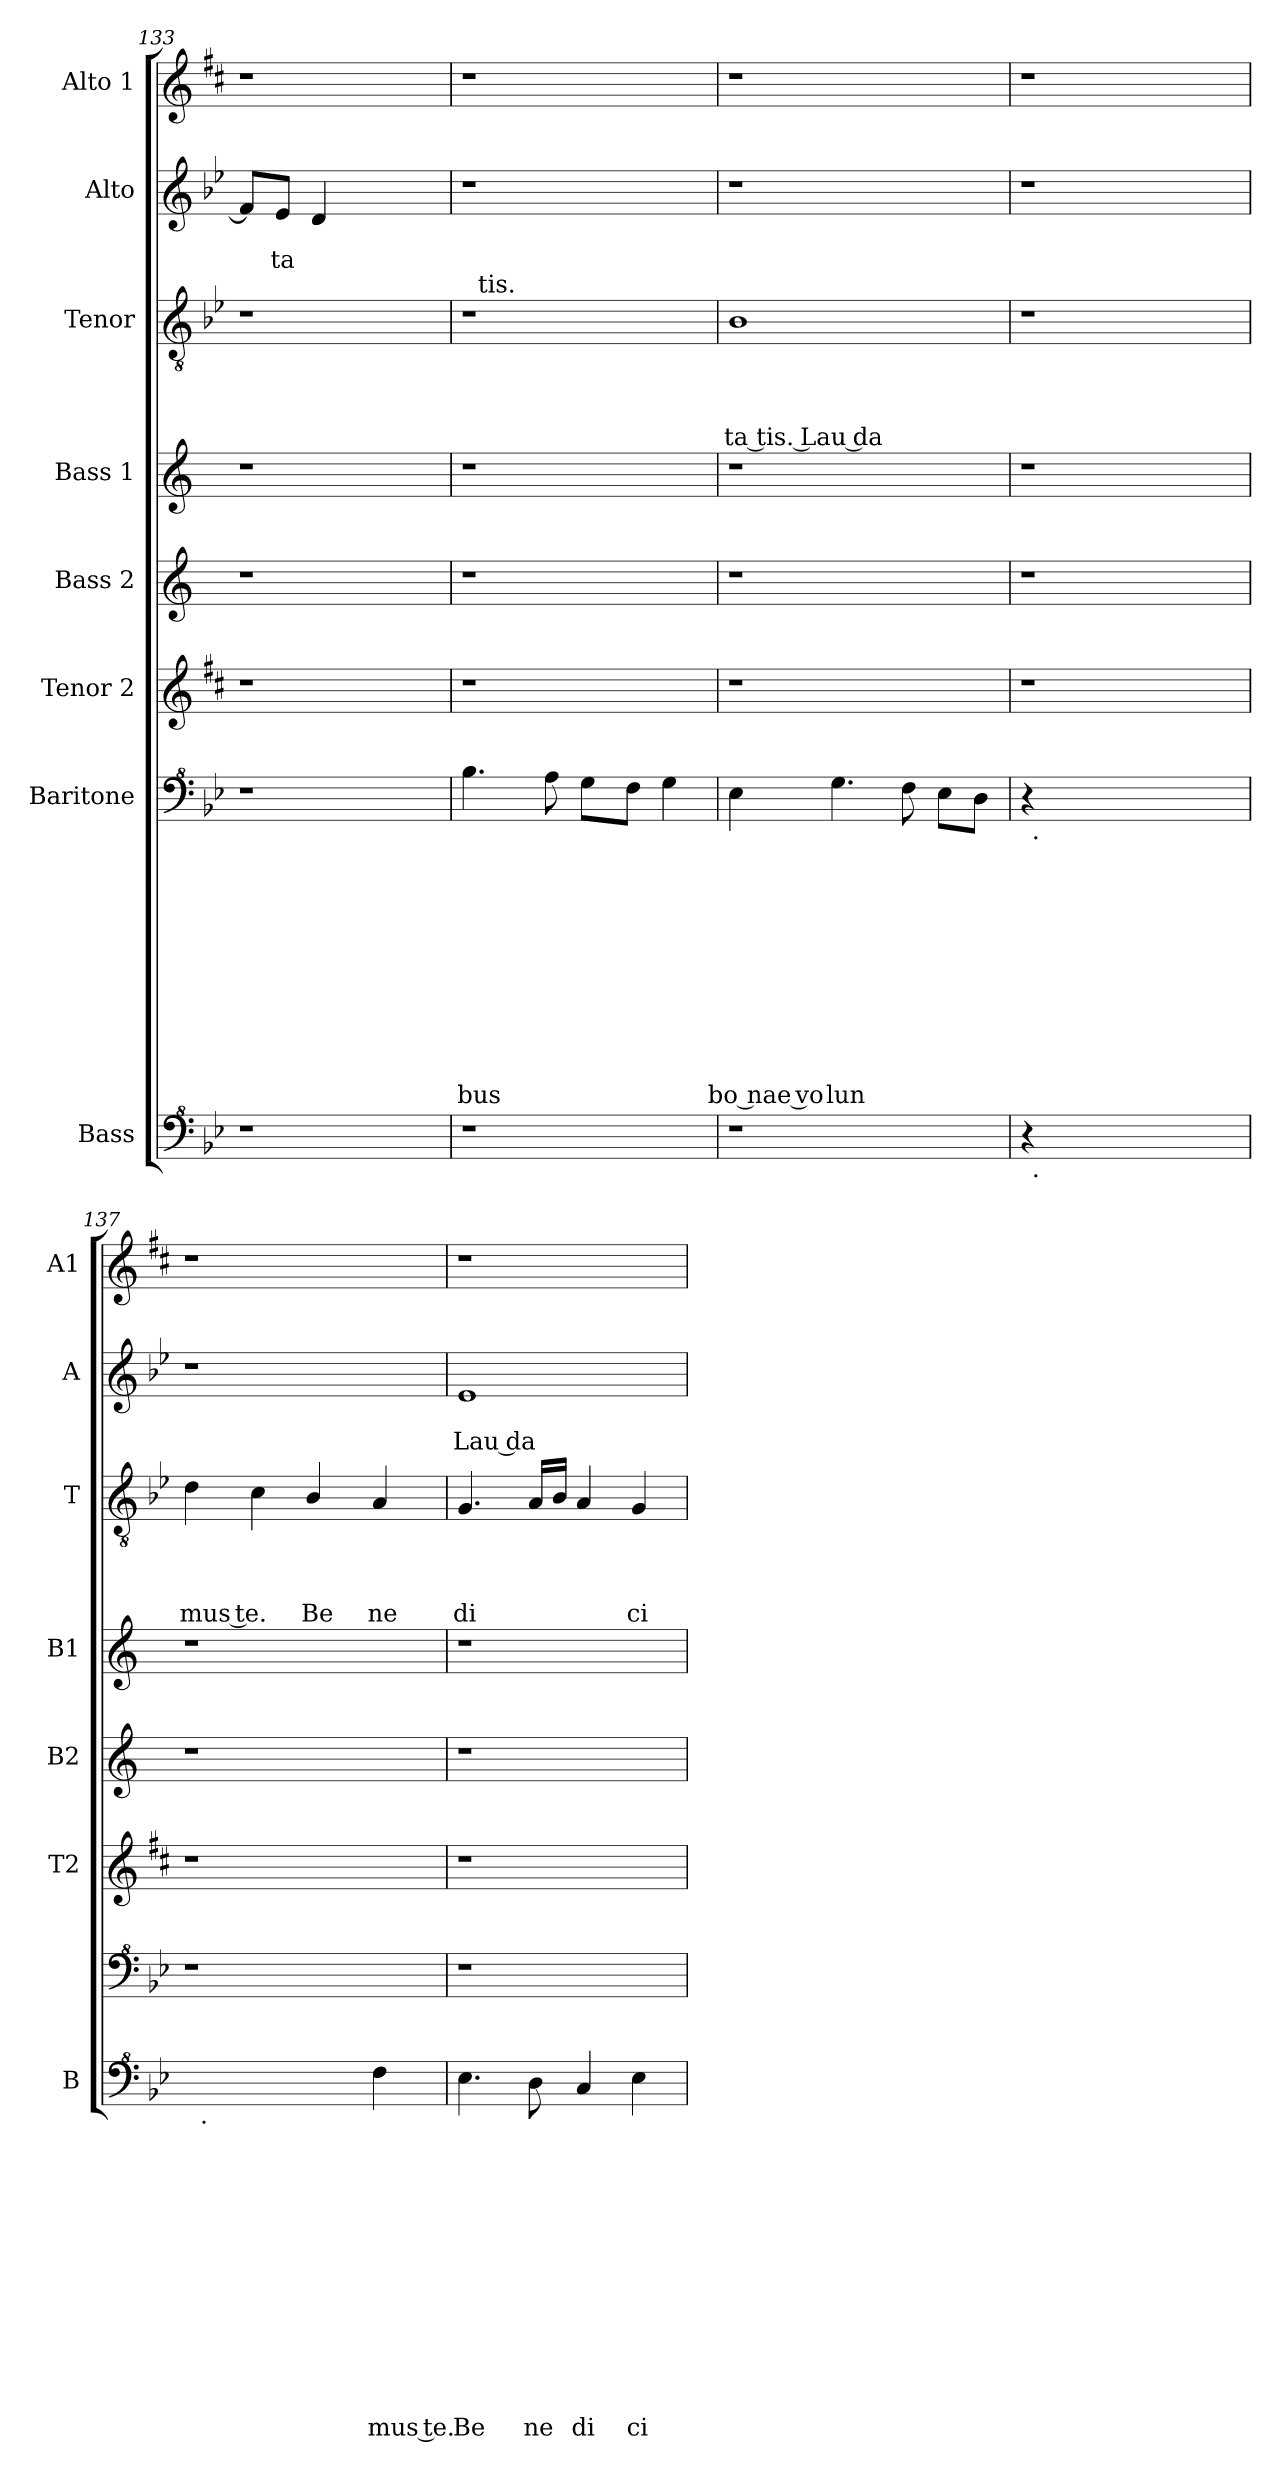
**kern	**text	**text	**text	**text	**text	**text	**text	**text	**text	**text	**text	**text	**text	**kern	**text	**text	**text	**text	**text	**text	**text	**text	**text	**text	**text	**kern	**kern	**kern	**kern	**text	**text	**text	**text	**kern	**text	**text	**kern
*part8	*part8	*part8	*part8	*part8	*part8	*part8	*part8	*part8	*part8	*part8	*part8	*part8	*part8	*part7	*part7	*part7	*part7	*part7	*part7	*part7	*part7	*part7	*part7	*part7	*part7	*part6	*part5	*part4	*part3	*part3	*part3	*part3	*part3	*part2	*part2	*part2	*part1
*staff8	*staff8	*staff8	*staff8	*staff8	*staff8	*staff8	*staff8	*staff8	*staff8	*staff8	*staff8	*staff8	*staff8	*staff7	*staff7	*staff7	*staff7	*staff7	*staff7	*staff7	*staff7	*staff7	*staff7	*staff7	*staff7	*staff6	*staff5	*staff4	*staff3	*staff3	*staff3	*staff3	*staff3	*staff2	*staff2	*staff2	*staff1
*I"Bass	*	*	*	*	*	*	*	*	*	*	*	*	*	*I"Baritone	*	*	*	*	*	*	*	*	*	*	*	*I"Tenor 2	*I"Bass 2	*I"Bass 1	*I"Tenor	*	*	*	*	*I"Alto	*	*	*I"Alto 1
*I'B	*	*	*	*	*	*	*	*	*	*	*	*	*	*	*	*	*	*	*	*	*	*	*	*	*	*I'T2	*I'B2	*I'B1	*I'T	*	*	*	*	*I'A	*	*	*I'A1
*clefF^4	*	*	*	*	*	*	*	*	*	*	*	*	*	*clefF^4	*	*	*	*	*	*	*	*	*	*	*	*clefG2	*clefG2	*clefG2	*clefGv2	*	*	*	*	*clefG2	*	*	*clefG2
*	*	*	*	*	*	*	*	*	*	*	*	*	*	*	*	*	*	*	*	*	*	*	*	*	*	*ITrd1c2	*	*	*ITrd1c2	*	*	*	*	*ITrd1c2	*	*	*ITrd1c2
*k[b-e-]	*	*	*	*	*	*	*	*	*	*	*	*	*	*k[b-e-]	*	*	*	*	*	*	*	*	*	*	*	*k[]	*k[]	*k[]	*k[b-e-a-d-]	*	*	*	*	*k[b-e-a-d-]	*	*	*k[]
*B-:	*	*	*	*	*	*	*	*	*	*	*	*	*	*B-:	*	*	*	*	*	*	*	*	*	*	*	*C:	*C:	*C:	*A-:	*	*	*	*	*A-:	*	*	*C:
=133	=133	=133	=133	=133	=133	=133	=133	=133	=133	=133	=133	=133	=133	=133	=133	=133	=133	=133	=133	=133	=133	=133	=133	=133	=133	=133	=133	=133	=133	=133	=133	=133	=133	=133	=133	=133	=133
1r	.	.	.	.	.	.	.	.	.	.	.	.	.	1r	.	.	.	.	.	.	.	.	.	.	.	1r	1r	1r	1r	.	.	.	.	8e-/L]	.	.	1r
!	!	!	!	!	!	!	!	!	!	!	!	!	!	!	!	!	!	!	!	!	!	!	!	!	!	!	!	!	!	!	!	!	!	!	!	!LO:LY:b	!
.	.	.	.	.	.	.	.	.	.	.	.	.	.	.	.	.	.	.	.	.	.	.	.	.	.	.	.	.	.	.	.	.	.	8d-/J	.	ta	.
.	.	.	.	.	.	.	.	.	.	.	.	.	.	.	.	.	.	.	.	.	.	.	.	.	.	.	.	.	.	.	.	.	.	4c/	.	.	.
.	.	.	.	.	.	.	.	.	.	.	.	.	.	.	.	.	.	.	.	.	.	.	.	.	.	.	.	.	.	.	.	.	.	2ryy	.	.	.
=134	=134	=134	=134	=134	=134	=134	=134	=134	=134	=134	=134	=134	=134	=134	=134	=134	=134	=134	=134	=134	=134	=134	=134	=134	=134	=134	=134	=134	=134	=134	=134	=134	=134	=134	=134	=134	=134
!	!	!	!	!	!	!	!	!	!	!	!	!	!	!	!	!	!	!	!	!	!	!	!	!	!LO:LY:b:rj	!	!	!	!	!	!	!	!	!	!	!	!
*	*	*	*	*	*	*	*	*	*	*	*	*	*	*	*	*	*	*	*	*	*	*	*	*	*	*	*	*	*^	*	*	*	*	*	*	*	*
1r	.	.	.	.	.	.	.	.	.	.	.	.	.	4.b-\	.	.	.	.	.	.	.	.	.	.	bus	1r	1r	1r	1r	32ryy	.	.	.	.	1r	.	.	1r
!	!	!	!	!	!	!	!	!	!	!	!	!	!	!	!	!	!	!	!	!	!	!	!	!	!	!	!	!	!	!LO:TX:a:t=tis.	!	!	!	!	!	!	!	!
.	.	.	.	.	.	.	.	.	.	.	.	.	.	.	.	.	.	.	.	.	.	.	.	.	.	.	.	.	.	2ryy	.	.	.	.	.	.	.	.
.	.	.	.	.	.	.	.	.	.	.	.	.	.	8a\	.	.	.	.	.	.	.	.	.	.	.	.	.	.	.	.	.	.	.	.	.	.	.	.
.	.	.	.	.	.	.	.	.	.	.	.	.	.	8g\L	.	.	.	.	.	.	.	.	.	.	.	.	.	.	.	.	.	.	.	.	.	.	.	.
.	.	.	.	.	.	.	.	.	.	.	.	.	.	.	.	.	.	.	.	.	.	.	.	.	.	.	.	.	.	4...ryy	.	.	.	.	.	.	.	.
.	.	.	.	.	.	.	.	.	.	.	.	.	.	8f\J	.	.	.	.	.	.	.	.	.	.	.	.	.	.	.	.	.	.	.	.	.	.	.	.
.	.	.	.	.	.	.	.	.	.	.	.	.	.	4g\	.	.	.	.	.	.	.	.	.	.	.	.	.	.	.	.	.	.	.	.	.	.	.	.
=135	=135	=135	=135	=135	=135	=135	=135	=135	=135	=135	=135	=135	=135	=135	=135	=135	=135	=135	=135	=135	=135	=135	=135	=135	=135	=135	=135	=135	=135	=135	=135	=135	=135	=135	=135	=135	=135	=135
!	!	!	!	!	!	!	!	!	!	!	!	!	!	!	!	!	!	!	!	!	!	!	!	!	!LO:LY:b	!	!	!	!	!	!	!	!	!LO:LY:b:rj	!	!	!	!
*	*	*	*	*	*	*	*	*	*	*	*	*	*	*	*	*	*	*	*	*	*	*	*	*	*	*	*	*	*v	*v	*	*	*	*	*	*	*	*
1r	.	.	.	.	.	.	.	.	.	.	.	.	.	4e-\	.	.	.	.	.	.	.	.	.	.	bo nae vo	1r	1r	1r	1A-	.	.	.	ta tis. Lau da	1r	.	.	1r
!	!	!	!	!	!	!	!	!	!	!	!	!	!	!	!	!	!	!	!	!	!	!	!	!	!LO:LY:b	!	!	!	!	!	!	!	!	!	!	!	!
.	.	.	.	.	.	.	.	.	.	.	.	.	.	4.g\	.	.	.	.	.	.	.	.	.	.	lun	.	.	.	.	.	.	.	.	.	.	.	.
.	.	.	.	.	.	.	.	.	.	.	.	.	.	8f\	.	.	.	.	.	.	.	.	.	.	.	.	.	.	.	.	.	.	.	.	.	.	.
.	.	.	.	.	.	.	.	.	.	.	.	.	.	8e-\L	.	.	.	.	.	.	.	.	.	.	.	.	.	.	.	.	.	.	.	.	.	.	.
.	.	.	.	.	.	.	.	.	.	.	.	.	.	8d\J	.	.	.	.	.	.	.	.	.	.	.	.	.	.	.	.	.	.	.	.	.	.	.
!!LO:PB:g=z
=136	=136	=136	=136	=136	=136	=136	=136	=136	=136	=136	=136	=136	=136	=136	=136	=136	=136	=136	=136	=136	=136	=136	=136	=136	=136	=136	=136	=136	=136	=136	=136	=136	=136	=136	=136	=136	=136
*^	*	*	*	*	*	*	*	*	*	*	*	*	*	*^	*	*	*	*	*	*	*	*	*	*	*	*	*	*	*	*	*	*	*	*	*	*	*
4r	64ryy	.	.	.	.	.	.	.	.	.	.	.	.	.	4r	64ryy	.	.	.	.	.	.	.	.	.	.	.	1r	1r	1r	1r	.	.	.	.	1r	.	.	1r
!	!	!	!	!	!	!	!	!	!	!	!	!	!	!	!	!LO:TX:b:t=.	!	!	!	!	!	!	!	!	!	!	!	!	!	!	!	!	!	!	!	!	!	!	!
!	!LO:TX:b:t=.	!	!	!	!	!	!	!	!	!	!	!	!	!	!	!	!	!	!	!	!	!	!	!	!	!	!	!	!	!	!	!	!	!	!	!	!	!	!
.	2ryy	.	.	.	.	.	.	.	.	.	.	.	.	.	.	2ryy	.	.	.	.	.	.	.	.	.	.	.	.	.	.	.	.	.	.	.	.	.	.	.
2.ryy	.	.	.	.	.	.	.	.	.	.	.	.	.	.	2.ryy	.	.	.	.	.	.	.	.	.	.	.	.	.	.	.	.	.	.	.	.	.	.	.	.
.	4ryy	.	.	.	.	.	.	.	.	.	.	.	.	.	.	4ryy	.	.	.	.	.	.	.	.	.	.	.	.	.	.	.	.	.	.	.	.	.	.	.
.	8...ryy	.	.	.	.	.	.	.	.	.	.	.	.	.	.	8...ryy	.	.	.	.	.	.	.	.	.	.	.	.	.	.	.	.	.	.	.	.	.	.	.
=137	=137	=137	=137	=137	=137	=137	=137	=137	=137	=137	=137	=137	=137	=137	=137	=137	=137	=137	=137	=137	=137	=137	=137	=137	=137	=137	=137	=137	=137	=137	=137	=137	=137	=137	=137	=137	=137	=137	=137
!	!	!	!	!	!	!	!	!	!	!	!	!	!	!	!	!	!	!	!	!	!	!	!	!	!	!	!	!	!	!	!	!	!	!	!LO:LY:b:rj	!	!	!	!
*	*	*	*	*	*	*	*	*	*	*	*	*	*	*	*v	*v	*	*	*	*	*	*	*	*	*	*	*	*	*	*	*	*	*	*	*	*	*	*	*
2.ryy	32ryy	.	.	.	.	.	.	.	.	.	.	.	.	.	1r	.	.	.	.	.	.	.	.	.	.	.	1r	1r	1r	4c\	.	.	.	mus te.	1r	.	.	1r
!	!LO:TX:b:t=.	!	!	!	!	!	!	!	!	!	!	!	!	!	!	!	!	!	!	!	!	!	!	!	!	!	!	!	!	!	!	!	!	!	!	!	!	!
.	2ryy	.	.	.	.	.	.	.	.	.	.	.	.	.	.	.	.	.	.	.	.	.	.	.	.	.	.	.	.	.	.	.	.	.	.	.	.	.
.	.	.	.	.	.	.	.	.	.	.	.	.	.	.	.	.	.	.	.	.	.	.	.	.	.	.	.	.	.	4B-\	.	.	.	.	.	.	.	.
!	!	!	!	!	!	!	!	!	!	!	!	!	!	!	!	!	!	!	!	!	!	!	!	!	!	!	!	!	!	!	!	!	!	!LO:LY:b	!	!	!	!
.	.	.	.	.	.	.	.	.	.	.	.	.	.	.	.	.	.	.	.	.	.	.	.	.	.	.	.	.	.	4A-/	.	.	.	Be	.	.	.	.
.	4...ryy	.	.	.	.	.	.	.	.	.	.	.	.	.	.	.	.	.	.	.	.	.	.	.	.	.	.	.	.	.	.	.	.	.	.	.	.	.
!	!	!	!	!	!	!	!	!	!	!	!	!	!	!LO:LY:b:rj	!	!	!	!	!	!	!	!	!	!	!	!	!	!	!	!	!	!	!	!LO:LY:b	!	!	!	!
4f\	.	.	.	.	.	.	.	.	.	.	.	.	.	mus te.	.	.	.	.	.	.	.	.	.	.	.	.	.	.	.	4G/	.	.	.	ne	.	.	.	.
=138	=138	=138	=138	=138	=138	=138	=138	=138	=138	=138	=138	=138	=138	=138	=138	=138	=138	=138	=138	=138	=138	=138	=138	=138	=138	=138	=138	=138	=138	=138	=138	=138	=138	=138	=138	=138	=138	=138
!	!	!	!	!	!	!	!	!	!	!	!	!	!	!LO:LY:b	!	!	!	!	!	!	!	!	!	!	!	!	!	!	!	!	!	!	!	!LO:LY:b	!	!	!LO:LY:b:rj	!
*v	*v	*	*	*	*	*	*	*	*	*	*	*	*	*	*	*	*	*	*	*	*	*	*	*	*	*	*	*	*	*	*	*	*	*	*	*	*	*
4.e-\	.	.	.	.	.	.	.	.	.	.	.	.	Be	1r	.	.	.	.	.	.	.	.	.	.	.	1r	1r	1r	4.F/	.	.	.	di	1d-	.	Lau da-	1r
!	!	!	!	!	!	!	!	!	!	!	!	!	!LO:LY:b	!	!	!	!	!	!	!	!	!	!	!	!	!	!	!	!	!	!	!	!	!	!	!	!
8d\	.	.	.	.	.	.	.	.	.	.	.	.	ne	.	.	.	.	.	.	.	.	.	.	.	.	.	.	.	16G/LL	.	.	.	.	.	.	.	.
.	.	.	.	.	.	.	.	.	.	.	.	.	.	.	.	.	.	.	.	.	.	.	.	.	.	.	.	.	16A-/JJ	.	.	.	.	.	.	.	.
!	!	!	!	!	!	!	!	!	!	!	!	!	!LO:LY:b	!	!	!	!	!	!	!	!	!	!	!	!	!	!	!	!	!	!	!	!	!	!	!	!
4c/	.	.	.	.	.	.	.	.	.	.	.	.	di	.	.	.	.	.	.	.	.	.	.	.	.	.	.	.	4G/	.	.	.	.	.	.	.	.
!	!	!	!	!	!	!	!	!	!	!	!	!	!LO:LY:b	!	!	!	!	!	!	!	!	!	!	!	!	!	!	!	!	!	!	!	!LO:LY:b	!	!	!	!
4e-\	.	.	.	.	.	.	.	.	.	.	.	.	ci	.	.	.	.	.	.	.	.	.	.	.	.	.	.	.	4F/	.	.	.	ci	.	.	.	.
=	=	=	=	=	=	=	=	=	=	=	=	=	=	=	=	=	=	=	=	=	=	=	=	=	=	=	=	=	=	=	=	=	=	=	=	=	=
*-	*-	*-	*-	*-	*-	*-	*-	*-	*-	*-	*-	*-	*-	*-	*-	*-	*-	*-	*-	*-	*-	*-	*-	*-	*-	*-	*-	*-	*-	*-	*-	*-	*-	*-	*-	*-	*-
